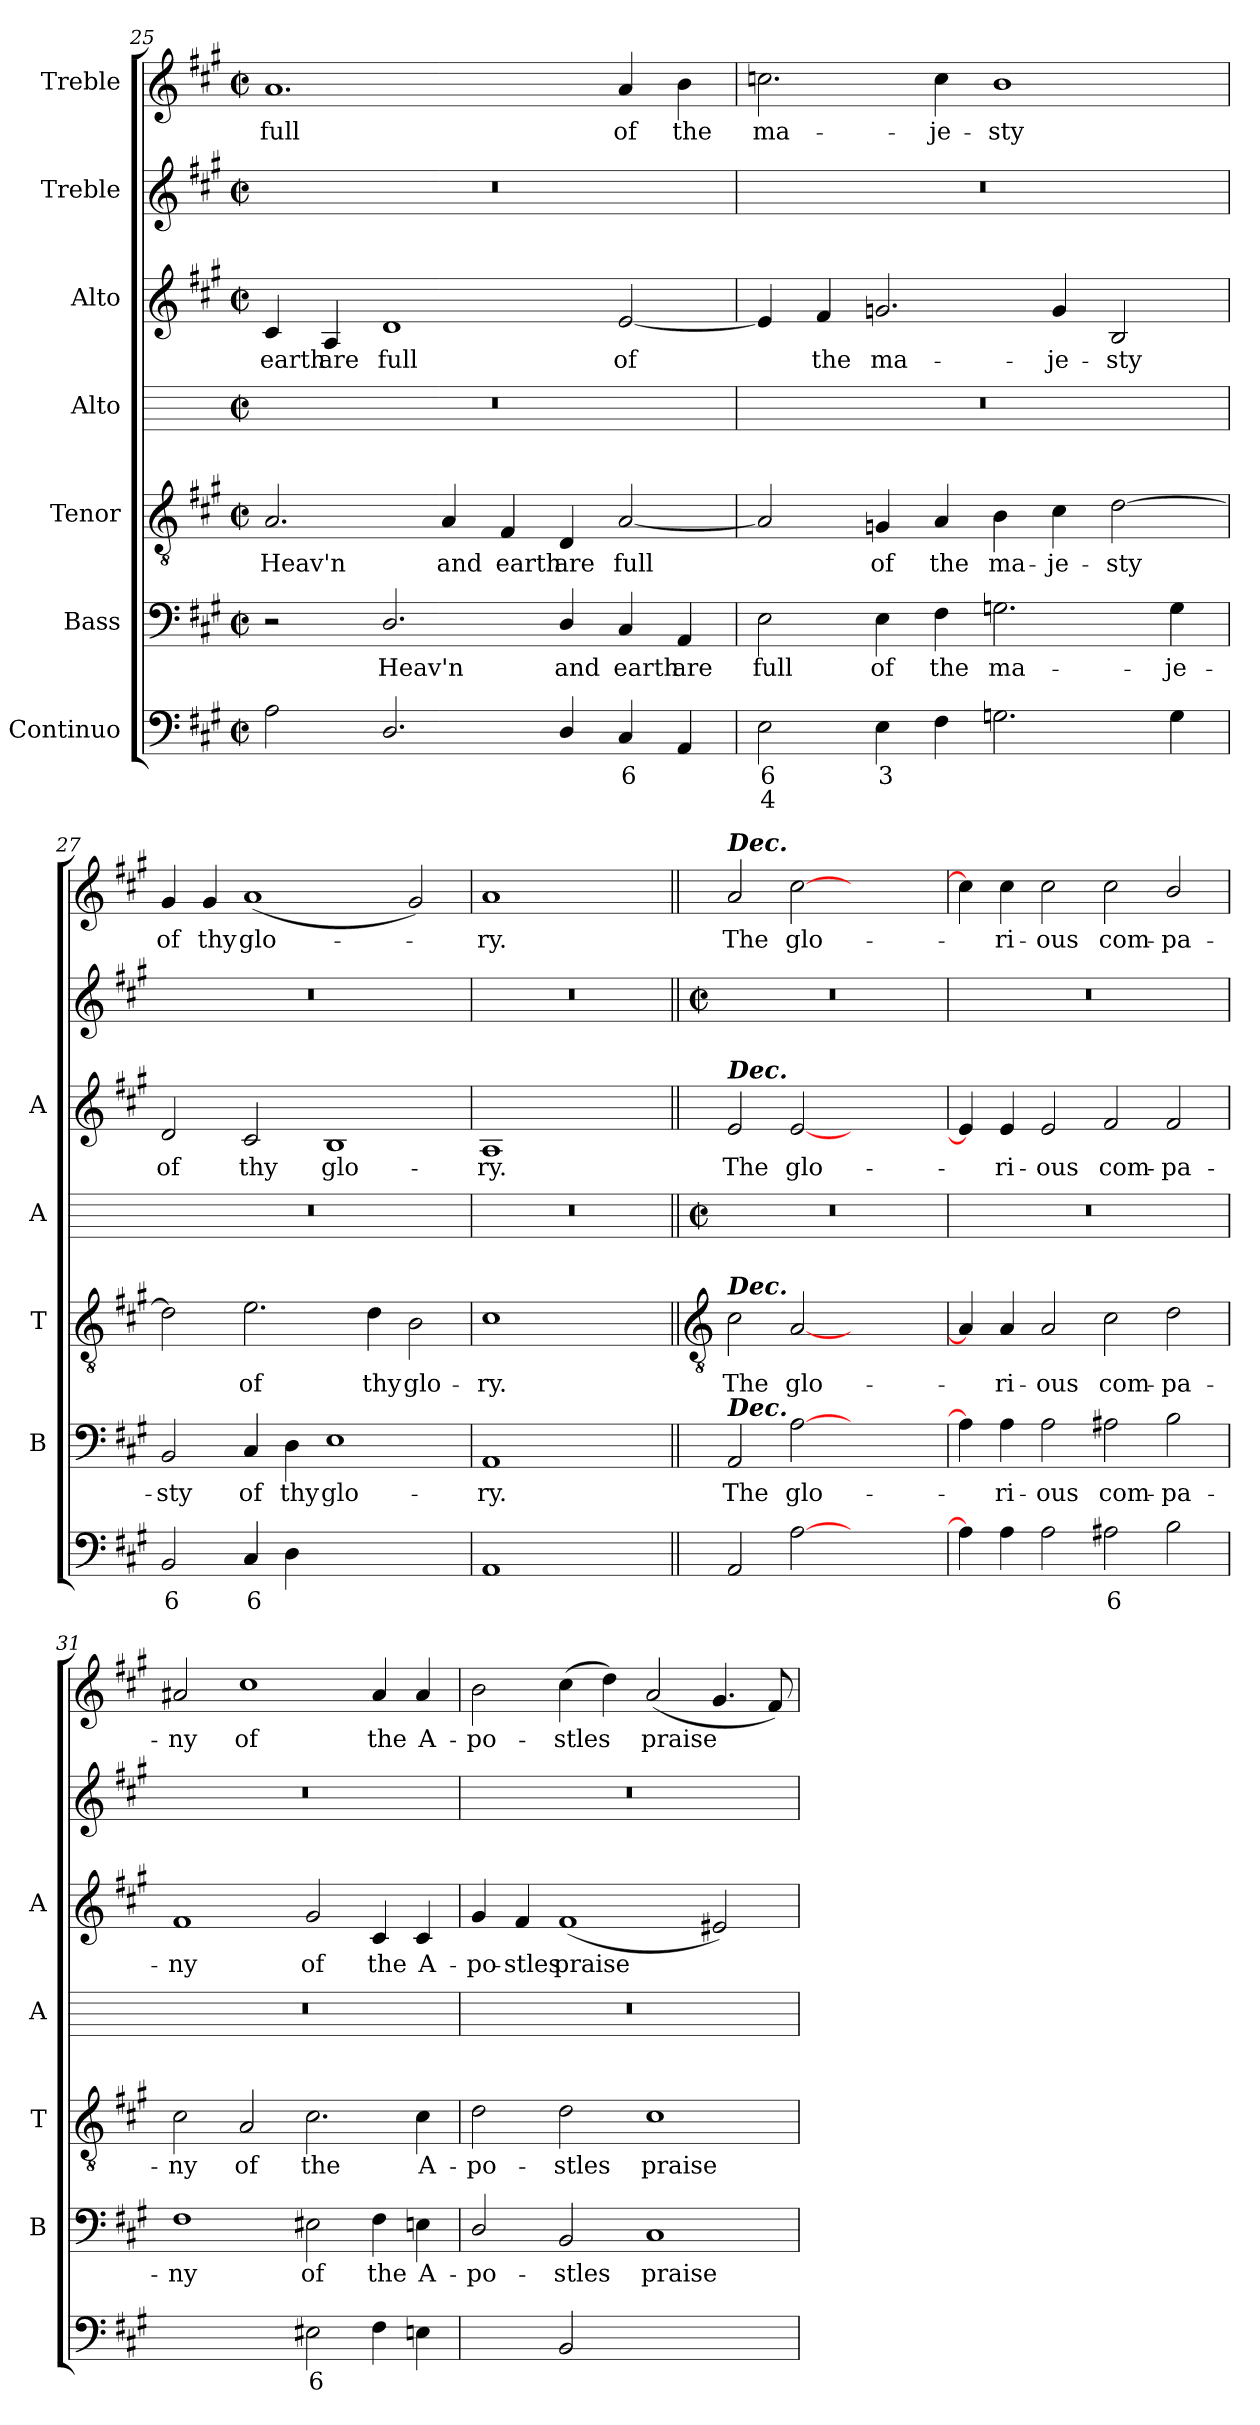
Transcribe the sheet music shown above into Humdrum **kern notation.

**kern	**text	**text	**kern	**text	**kern	**text	**kern	**kern	**text	**kern	**kern	**text
*part7	*part7	*part7	*part6	*part6	*part5	*part5	*part4	*part3	*part3	*part2	*part1	*part1
*staff7	*staff7	*staff7	*staff6	*staff6	*staff5	*staff5	*staff4	*staff3	*staff3	*staff2	*staff1	*staff1
*I"Continuo	*	*	*I"Bass	*	*I"Tenor	*	*I"Alto	*I"Alto	*	*I"Treble	*I"Treble	*
*	*	*	*I'B	*	*I'T	*	*I'A	*I'A	*	*	*	*
!!LO:LB:g=z
*clefF4	*	*	*clefF4	*	*clefGv2	*	*	*clefG2	*	*clefG2	*clefG2	*
*k[f#c#g#]	*	*	*k[f#c#g#]	*	*k[f#c#g#]	*	*	*k[f#c#g#]	*	*k[f#c#g#]	*k[f#c#g#]	*
*A:	*	*	*A:	*	*A:	*	*	*A:	*	*A:	*A:	*
*M4/2	*	*	*M4/2	*	*M4/2	*	*M4/2	*M4/2	*	*M4/2	*M4/2	*
*met(c|)	*	*	*met(c|)	*	*met(c|)	*	*met(c|)	*met(c|)	*	*met(c|)	*met(c|)	*
=25	=25	=25	=25	=25	=25	=25	=25	=25	=25	=25	=25	=25
!	!	!	!	!	!	!LO:LY:b	!	!	!LO:LY:b	!	!	!LO:LY:b
2A	.	.	2r	.	2.A	Heav'n	0r	4c#	earth	0r	1.a	full
!	!	!	!	!	!	!	!	!	!LO:LY:b	!	!	!
.	.	.	.	.	.	.	.	4A	are	.	.	.
!	!	!	!	!LO:LY:b	!	!	!	!	!LO:LY:b	!	!	!
2.D/	.	.	2.D/	Heav'n	.	.	.	1d	full	.	.	.
!	!	!	!	!	!	!LO:LY:b	!	!	!	!	!	!
.	.	.	.	.	4A	and	.	.	.	.	.	.
!	!	!	!	!	!	!LO:LY:b	!	!	!	!	!	!
.	.	.	.	.	4F#	earth	.	.	.	.	.	.
!	!	!	!	!LO:LY:b	!	!LO:LY:b	!	!	!	!	!	!
4D/	.	.	4D/	and	4D	are	.	.	.	.	.	.
!	!LO:LY:b	!	!	!LO:LY:b	!	!LO:LY:b	!	!	!LO:LY:b	!	!	!LO:LY:b
4C#	6	.	4C#	earth	[2A	full	.	[2e	of	.	4a	of
!	!	!	!	!LO:LY:b	!	!	!	!	!	!	!	!LO:LY:b
4AA	.	.	4AA	are	.	.	.	.	.	.	4b	the
=26	=26	=26	=26	=26	=26	=26	=26	=26	=26	=26	=26	=26
!	!LO:LY:b	!LO:LY:b	!	!LO:LY:b	!	!	!	!	!	!	!	!LO:LY:b
2E	6	4	2E	full	2A]	.	0r	4e]	.	0r	2.ccn	ma-
!	!	!	!	!	!	!	!	!	!LO:LY:b	!	!	!
.	.	.	.	.	.	.	.	4f#	the	.	.	.
!	!LO:LY:b	!	!	!LO:LY:b	!	!LO:LY:b	!	!	!LO:LY:b	!	!	!
4E	3	.	4E	of	4Gn	of	.	2.gn	ma-	.	.	.
!	!	!	!	!LO:LY:b	!	!LO:LY:b	!	!	!	!	!	!LO:LY:b
4F#	.	.	4F#	the	4A	the	.	.	.	.	4cc	-je-
!	!	!	!	!LO:LY:b	!	!LO:LY:b	!	!	!	!	!	!LO:LY:b
2.Gn	.	.	2.Gn	ma-	4B	ma-	.	.	.	.	1b	-sty
!	!	!	!	!	!	!LO:LY:b	!	!	!LO:LY:b	!	!	!
.	.	.	.	.	4c#	-je-	.	4g	-je-	.	.	.
!	!	!	!	!	!	!LO:LY:b	!	!	!LO:LY:b	!	!	!
.	.	.	.	.	[2d	-sty	.	2B	-sty	.	.	.
!	!	!	!	!LO:LY:b	!	!	!	!	!	!	!	!
4G	.	.	4G	-je-	.	.	.	.	.	.	.	.
=27	=27	=27	=27	=27	=27	=27	=27	=27	=27	=27	=27	=27
!	!LO:LY:b	!	!	!LO:LY:b	!	!	!	!	!LO:LY:b	!	!	!LO:LY:b
2BB	6	.	2BB	-sty	2d]	.	0r	2d	of	0r	4g#	of
!	!	!	!	!	!	!	!	!	!	!	!	!LO:LY:b
.	.	.	.	.	.	.	.	.	.	.	4g#	thy
!	!LO:LY:b	!	!	!LO:LY:b	!	!LO:LY:b	!	!	!LO:LY:b	!	!	!LO:LY:b
4C#	6	.	4C#	of	2.e	of	.	2c#	thy	.	(<1a	glo-
!	!	!	!	!LO:LY:b	!	!	!	!	!	!	!	!
4D	.	.	4D	thy	.	.	.	.	.	.	.	.
!	!LO:LY:b	!	!	!LO:LY:b	!	!	!	!	!LO:LY:b	!	!	!
[2Eyy	4	.	1E	glo-	.	.	.	1B	glo-	.	.	.
!	!	!	!	!	!	!LO:LY:b	!	!	!	!	!	!
.	.	.	.	.	4d	thy	.	.	.	.	.	.
!	!LO:LY:b	!	!	!	!	!LO:LY:b	!	!	!	!	!	!
2Eyy]	3	.	.	.	2B	glo-	.	.	.	.	2g#)	.
=28	=28	=28	=28	=28	=28	=28	=28	=28	=28	=28	=28	=28
!	!	!	!	!LO:LY:b	!	!LO:LY:b	!	!	!LO:LY:b	!	!	!LO:LY:b
1AA	.	.	1AA	-ry.	1c#	-ry.	0r	1A	-ry.	0r	1a	ry.
1ryy	.	.	1ryy	.	1ryy	.	.	1ryy	.	.	1ryy	.
!!LO:LB:g=z
=29||	=29||	=29||	=29||	=29||	=29||	=29||	=29||	=29||	=29||	=29||	=29||	=29||
*	*	*	*	*	*clefGv2	*	*	*	*	*	*	*
*	*	*	*	*	*	*	*M4/2	*	*	*M4/2	*	*
*	*	*	*	*	*	*	*met(c|)	*	*	*met(c|)	*	*
!	!	!	!	!	!	!	!	!	!	!	!LO:TX:a:Bi:t=Dec.	!
!	!	!	!	!	!	!	!	!LO:TX:a:Bi:t=Dec.	!	!	!	!
!	!	!	!	!	!LO:TX:a:Bi:t=Dec.	!	!	!	!	!	!	!
!	!	!	!LO:TX:a:Bi:t=Dec.	!	!	!	!	!	!	!	!	!
!	!	!	!	!LO:LY:b	!	!LO:LY:b	!	!	!LO:LY:b	!	!	!LO:LY:b
2AA	.	.	2AA	The	2c#	The	0r	2e	The	0r	2a	The
!	!	!	!	!LO:LY:b	!	!LO:LY:b	!	!	!LO:LY:b	!	!	!LO:LY:b
[2A	.	.	[2A	glo-	[2A	glo-	.	[2e	glo-	.	[2cc#	glo-
1ryy	.	.	1ryy	.	1ryy	.	.	1ryy	.	.	1ryy	.
=30	=30	=30	=30	=30	=30	=30	=30	=30	=30	=30	=30	=30
4A]	.	.	4A]	.	4A]	.	0r	4e]	.	0r	4cc#]	.
!	!	!	!	!LO:LY:b	!	!LO:LY:b	!	!	!LO:LY:b	!	!	!LO:LY:b
4A	.	.	4A	ri-	4A	ri-	.	4e	ri-	.	4cc#	ri-
!	!	!	!	!LO:LY:b	!	!LO:LY:b	!	!	!LO:LY:b	!	!	!LO:LY:b
2A	.	.	2A	-ous	2A	-ous	.	2e	-ous	.	2cc#	-ous
!	!LO:LY:b	!	!	!LO:LY:b	!	!LO:LY:b	!	!	!LO:LY:b	!	!	!LO:LY:b
2A#X	6	.	2A#X	com-	2c#	com-	.	2f#	com-	.	2cc#	com-
!	!	!	!	!LO:LY:b	!	!LO:LY:b	!	!	!LO:LY:b	!	!	!LO:LY:b
2B	.	.	2B	-pa-	2d	-pa-	.	2f#	-pa-	.	2b/	-pa-
=31	=31	=31	=31	=31	=31	=31	=31	=31	=31	=31	=31	=31
!	!	!	!	!LO:LY:b	!	!LO:LY:b	!	!	!LO:LY:b	!	!	!LO:LY:b
[2F#yy	.	.	1F#	-ny	2c#	-ny	0r	1f#	-ny	0r	2a#X	-ny
!	!	!	!	!	!	!LO:LY:b	!	!	!	!	!	!LO:LY:b
2F#yy]	.	.	.	.	2A	of	.	.	.	.	1cc#	of
!	!LO:LY:b	!	!	!LO:LY:b	!	!LO:LY:b	!	!	!LO:LY:b	!	!	!
2E#X	6	.	2E#X	of	2.c#	the	.	2g#	of	.	.	.
!	!	!	!	!LO:LY:b	!	!	!	!	!LO:LY:b	!	!	!LO:LY:b
4F#	.	.	4F#	the	.	.	.	4c#	the	.	4a#	the
!	!	!	!	!LO:LY:b	!	!LO:LY:b	!	!	!LO:LY:b	!	!	!LO:LY:b
4En	.	.	4En	A-	4c#	A-	.	4c#	A-	.	4a#	A-
=32	=32	=32	=32	=32	=32	=32	=32	=32	=32	=32	=32	=32
!	!LO:LY:b	!LO:LY:b	!	!LO:LY:b	!	!LO:LY:b	!	!	!LO:LY:b	!	!	!LO:LY:b
[4D/yy	6	4	2D/	-po-	2d	-po-	0r	4g#	-po-	0r	2b	-po-
!	!	!LO:LY:b	!	!	!	!	!	!	!LO:LY:b	!	!	!
4Dyy]	.	3	.	.	.	.	.	4f#	-stles	.	.	.
!	!	!	!	!LO:LY:b	!	!LO:LY:b	!	!	!LO:LY:b	!	!	!LO:LY:b
2BB	.	.	2BB	-stles	2d	-stles	.	(<1f#	praise	.	(>4cc#	-stles
.	.	.	.	.	.	.	.	.	.	.	4dd)	.
!	!LO:LY:b	!LO:LY:b	!	!LO:LY:b	!	!LO:LY:b	!	!	!	!	!	!LO:LY:b
[2C#yy	6	4	1C#	praise	1c#	praise	.	.	.	.	(<2a	praise
!	!LO:LY:b	!LO:LY:b	!	!	!	!	!	!	!	!	!	!
2C#yy]	5	3	.	.	.	.	.	2e#X)	.	.	4.g#	.
.	.	.	.	.	.	.	.	.	.	.	8f#)	.
=	=	=	=	=	=	=	=	=	=	=	=	=
*-	*-	*-	*-	*-	*-	*-	*-	*-	*-	*-	*-	*-
